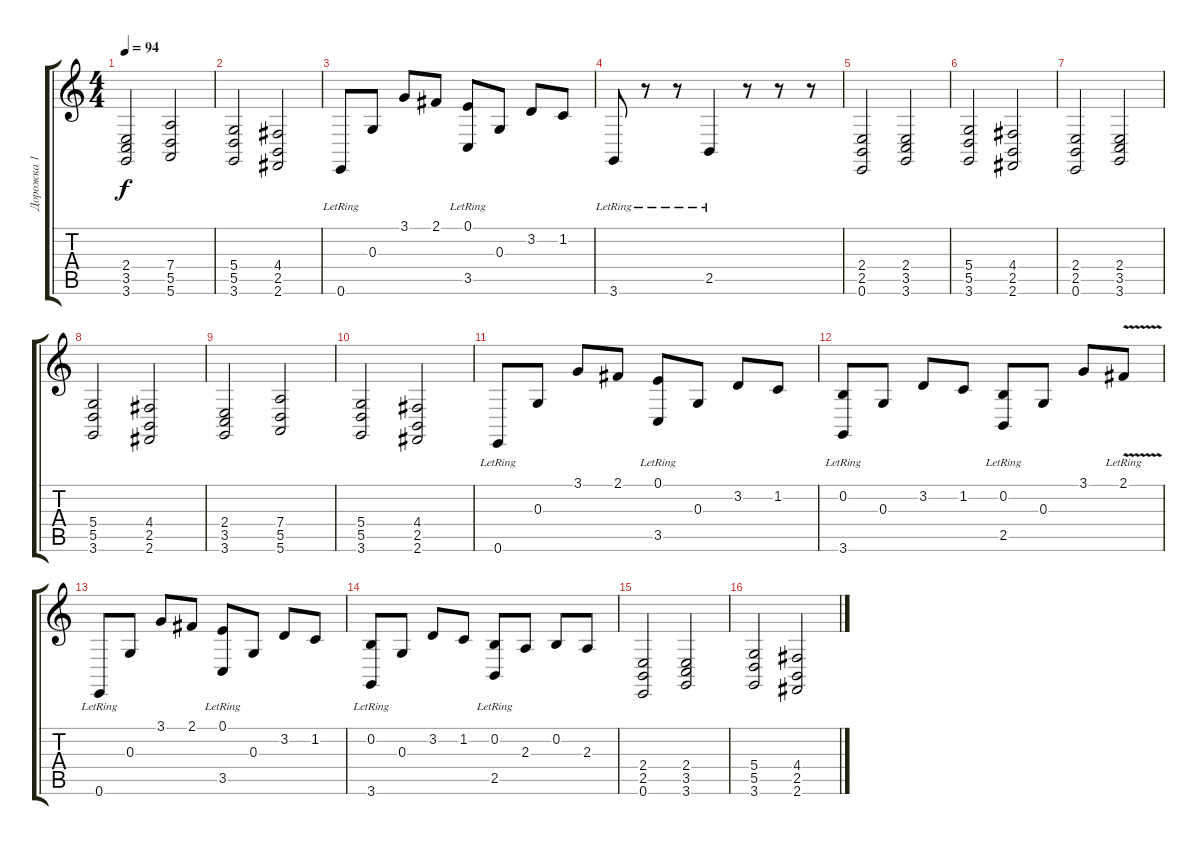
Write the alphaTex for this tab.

\track ("Дорожка 1" "Дорожка 1") {instrument acousticgrandpiano}
\staff {score tabs}
\tuning (E4 B3 G3 D3 A2 E2) {hide}
\ts (4 4)
\tempo 94
\clef g2
\ks c
(2.4 3.5 3.6).2{dy f} (7.4 5.5 5.6).2 |
(5.4 5.5 3.6).2 (4.4 2.5 2.6).2 |
0.6{lr}.8 0.3.8 3.1.8 2.1.8 (0.1{lr} 3.5{lr}).8 0.3.8 3.2.8 1.2.8 |
3.6{lr}.8 r.8 r.8 2.5{lr}.4 r.8 r.8 r.8 |
(2.4 2.5 0.6).2 (2.4 3.5 3.6).2 |
(5.4 5.5 3.6).2 (4.4 2.5 2.6).2 |
(2.4 2.5 0.6).2 (2.4 3.5 3.6).2 |
(5.4 5.5 3.6).2 (4.4 2.5 2.6).2 |
(2.4 3.5 3.6).2 (7.4 5.5 5.6).2 |
(5.4 5.5 3.6).2 (4.4 2.5 2.6).2 |
0.6{lr}.8 0.3.8 3.1.8 2.1.8 (0.1{lr} 3.5{lr}).8 0.3.8 3.2.8 1.2.8 |
(0.2{lr} 3.6{lr}).8 0.3.8 3.2.8 1.2.8 (0.2 2.5{lr}).8 0.3.8 3.1.8 2.1{v lr}.8 |
0.6{lr}.8 0.3.8 3.1.8 2.1.8 (0.1 3.5{lr}).8 0.3.8 3.2.8 1.2.8 |
(0.2{lr} 3.6{lr}).8 0.3.8 3.2.8 1.2.8 (0.2{lr} 2.5{lr}).8 2.3.8 0.2.8 2.3.8 |
(2.4 2.5 0.6).2 (2.4 3.5 3.6).2 |
(5.4 5.5 3.6).2 (4.4 2.5 2.6).2
